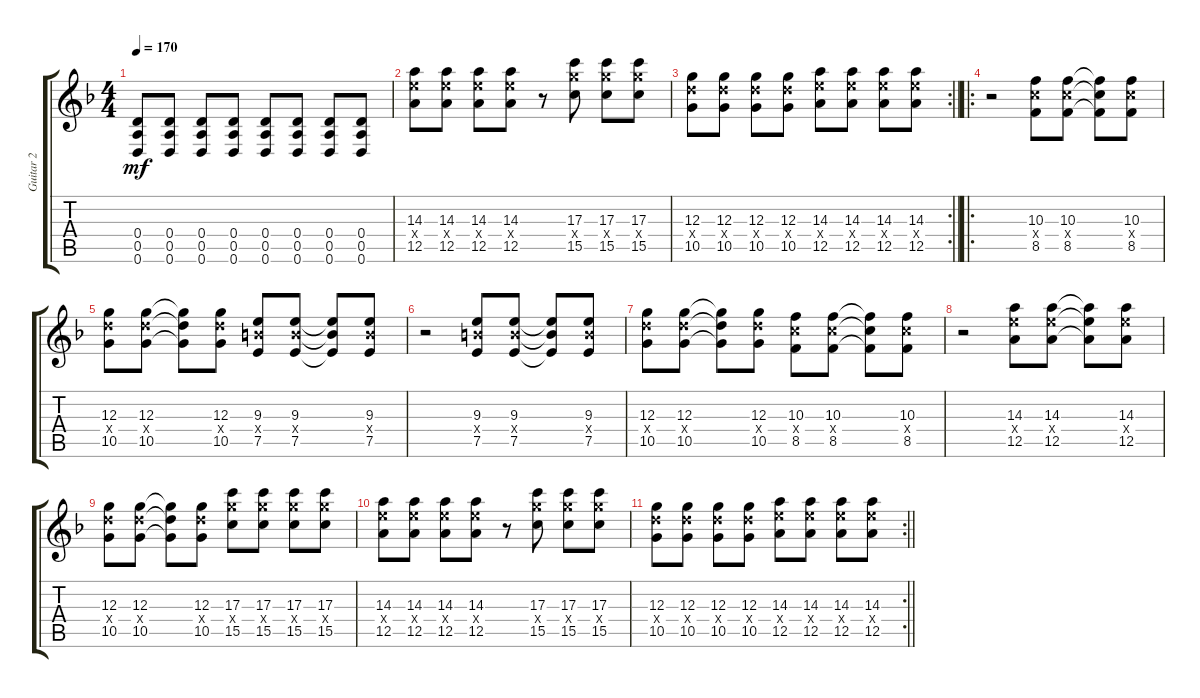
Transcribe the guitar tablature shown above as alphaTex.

\track ("Guitar 2" "Guitar 2") {instrument overdrivenguitar}
\staff {score tabs}
\tuning (E4 B3 G3 D3 A2 D2) {hide}
\ts (4 4)
\tempo 170
\clef g2
\ks f
(0.4 0.5 0.6).8{dy mf} (0.4 0.5 0.6).8 (0.4 0.5 0.6).8 (0.4 0.5 0.6).8 (0.4 0.5 0.6).8 (0.4 0.5 0.6).8 (0.4 0.5 0.6).8 (0.4 0.5 0.6).8 |
(14.3 14.4{x} 12.5).8 (14.3 14.4{x} 12.5).8 (14.3 14.4{x} 12.5).8 (14.3 14.4{x} 12.5).8 r.8 (17.3 17.4{x} 15.5).8 (17.3 17.4{x} 15.5).8 (17.3 17.4{x} 15.5).8 |
\rc 2
\barLineRight lightlight
(12.3 12.4{x} 10.5).8 (12.3 12.4{x} 10.5).8 (12.3 12.4{x} 10.5).8 (12.3 12.4{x} 10.5).8 (14.3 14.4{x} 12.5).8 (14.3 14.4{x} 12.5).8 (14.3 14.4{x} 12.5).8 (14.3 14.4{x} 12.5).8 |
\ro
r.2 (10.3 10.4{x} 8.5).8 (10.3 10.4{x} 8.5).8 (10.3{t} 10.4{t} 8.5{t}).8 (10.3 10.4{x} 8.5).8 |
(12.3 12.4{x} 10.5).8 (12.3 12.4{x} 10.5).8 (12.3{t} 12.4{t} 10.5{t}).8 (12.3 12.4{x} 10.5).8 (9.3 9.4{x} 7.5).8 (9.3 9.4{x} 7.5).8 (9.3{t} 9.4{t} 7.5{t}).8 (9.3 9.4{x} 7.5).8 |
r.2 (9.3 9.4{x} 7.5).8 (9.3 9.4{x} 7.5).8 (9.3{t} 9.4{t} 7.5{t}).8 (9.3 9.4{x} 7.5).8 |
(12.3 12.4{x} 10.5).8 (12.3 12.4{x} 10.5).8 (12.3{t} 12.4{t} 10.5{t}).8 (12.3 12.4{x} 10.5).8 (10.3 10.4{x} 8.5).8 (10.3 10.4{x} 8.5).8 (10.3{t} 10.4{t} 8.5{t}).8 (10.3 10.4{x} 8.5).8 |
r.2 (14.3 14.4{x} 12.5).8 (14.3 14.4{x} 12.5).8 (14.3{t} 14.4{t} 12.5{t}).8 (14.3 14.4{x} 12.5).8 |
(12.3 12.4{x} 10.5).8 (12.3 12.4{x} 10.5).8 (12.3{t} 12.4{t} 10.5{t}).8 (12.3 12.4{x} 10.5).8 (17.3 17.4{x} 15.5).8 (17.3 17.4{x} 15.5).8 (17.3 17.4{x} 15.5).8 (17.3 17.4{x} 15.5).8 |
(14.3 14.4{x} 12.5).8 (14.3 14.4{x} 12.5).8 (14.3 14.4{x} 12.5).8 (14.3 14.4{x} 12.5).8 r.8 (17.3 17.4{x} 15.5).8 (17.3 17.4{x} 15.5).8 (17.3 17.4{x} 15.5).8 |
\rc 2
\barLineRight lightlight
(12.3 12.4{x} 10.5).8 (12.3 12.4{x} 10.5).8 (12.3 12.4{x} 10.5).8 (12.3 12.4{x} 10.5).8 (14.3 14.4{x} 12.5).8 (14.3 14.4{x} 12.5).8 (14.3 14.4{x} 12.5).8 (14.3 14.4{x} 12.5).8
